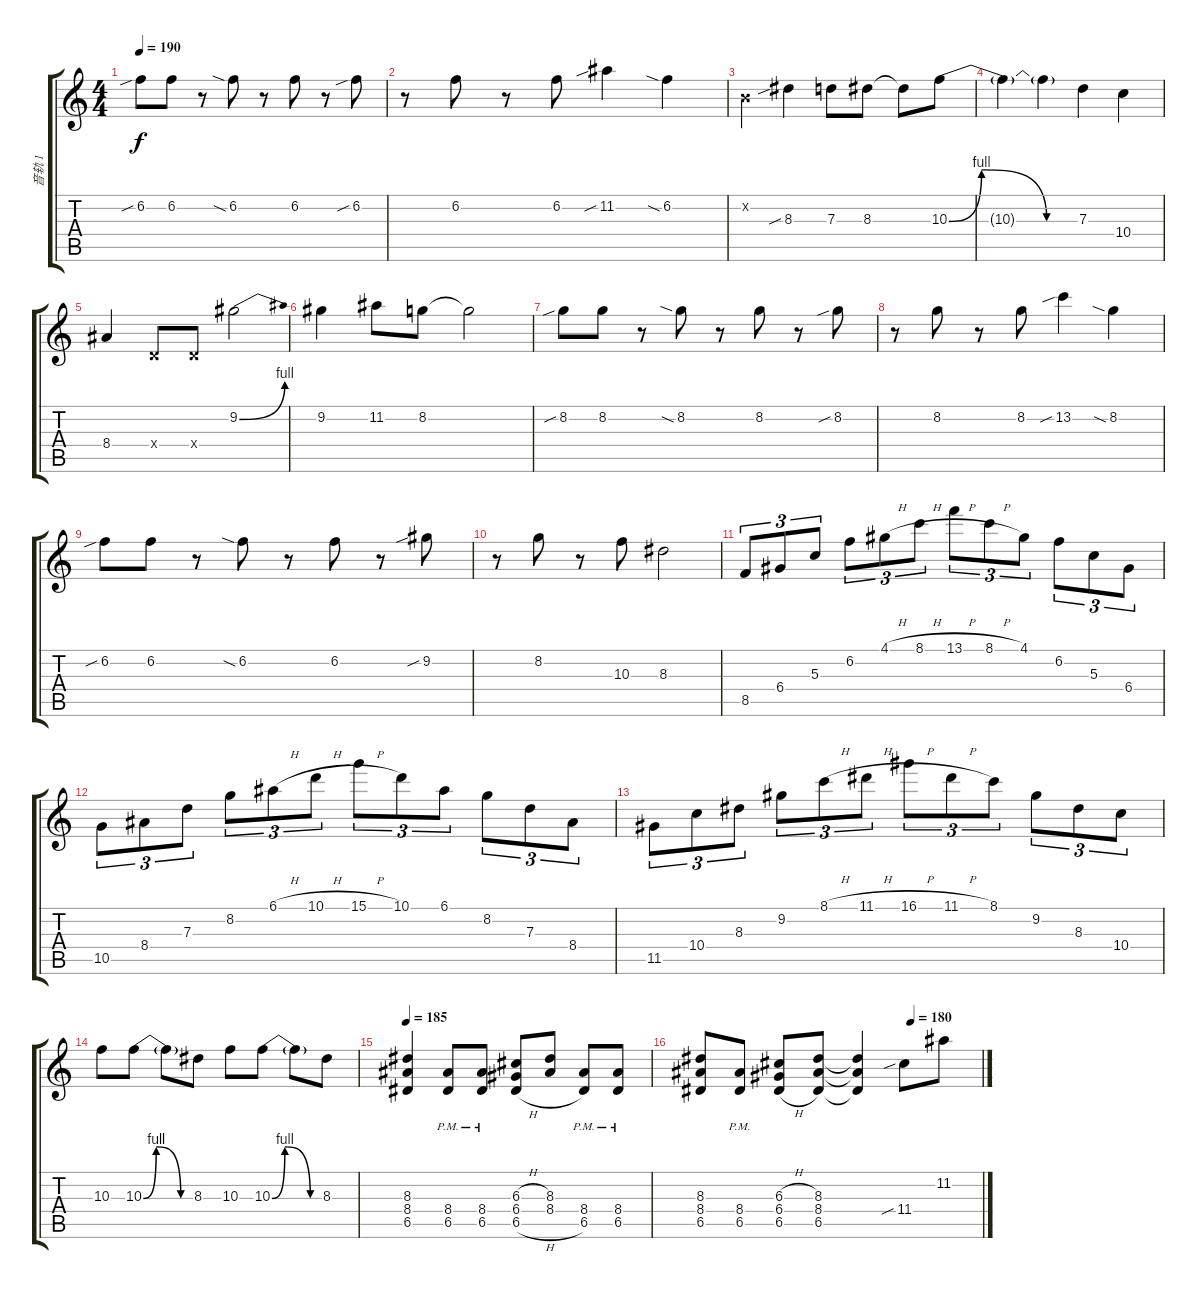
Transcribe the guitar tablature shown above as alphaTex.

\track ("音轨 1" "音轨 1") {instrument distortionguitar}
\staff {score tabs}
\tuning (E4 B3 G3 D3 A2 E2) {hide}
\ts (4 4)
\tempo 190
\clef g2
\ks c
6.2{sib}.8{dy f} 6.2.8 r.8 6.2{sia}.8 r.8 6.2.8 r.8 6.2{sib}.8 |
r.8 6.2.8 r.8 6.2.8 11.2{sib}.4 6.2{sia}.4 |
0.2{x}.4 8.3{sib}.4 7.3.8 8.3.8 8.3{t}.8 10.3{be (custom 0 0 15 4 45 0 60 0)}.8 |
10.3{t}.4 10.3{t}.4 7.3.4 10.4.4 |
8.4.4 0.4{x}.8 0.4{x}.8 9.2{be (bend 0 0 60 4)}.2 |
9.2.4 11.2.8 8.2.8 8.2{t}.2 |
8.2{sib}.8 8.2.8 r.8 8.2{sia}.8 r.8 8.2.8 r.8 8.2{sib}.8 |
r.8 8.2.8 r.8 8.2.8 13.2{sib}.4 8.2{sia}.4 |
6.2{sib}.8 6.2.8 r.8 6.2{sia}.8 r.8 6.2.8 r.8 9.2{sib}.8 |
r.8 8.2.8 r.8 10.3.8 8.3.2 |
8.5.8{tu (3 2)} 6.4.8{tu (3 2)} 5.3.8{tu (3 2)} 6.2.8{tu (3 2)} 4.1{h}.8{tu (3 2)} 8.1{h}.8{tu (3 2)} 13.1{h}.8{tu (3 2)} 8.1{h}.8{tu (3 2)} 4.1.8{tu (3 2)} 6.2.8{tu (3 2)} 5.3.8{tu (3 2)} 6.4.8{tu (3 2)} |
10.5.8{tu (3 2)} 8.4.8{tu (3 2)} 7.3.8{tu (3 2)} 8.2.8{tu (3 2)} 6.1{h}.8{tu (3 2)} 10.1{h}.8{tu (3 2)} 15.1{h}.8{tu (3 2)} 10.1.8{tu (3 2)} 6.1.8{tu (3 2)} 8.2.8{tu (3 2)} 7.3.8{tu (3 2)} 8.4.8{tu (3 2)} |
11.5.8{tu (3 2)} 10.4.8{tu (3 2)} 8.3.8{tu (3 2)} 9.2.8{tu (3 2)} 8.1{h}.8{tu (3 2)} 11.1{h}.8{tu (3 2)} 16.1{h}.8{tu (3 2)} 11.1{h}.8{tu (3 2)} 8.1.8{tu (3 2)} 9.2.8{tu (3 2)} 8.3.8{tu (3 2)} 10.4.8{tu (3 2)} |
10.3.8 10.3{be (custom 0 0 15 4 44 0 60 0)}.8 10.3{t}.8 8.3.8 10.3.8 10.3{be (custom 0 0 15 4 45 0 60 0)}.8 10.3{t}.8 8.3.8 |
\tempo 185
(8.3 8.4 6.5).4 (8.4{pm} 6.5).8 (8.4 6.5{pm}).8 (6.3{h} 6.4{h} 6.5{h}).8 (8.3 8.4).8 (8.4 6.5{pm}).8 (8.4{pm} 6.5).8 |
\tempo (180 0.75)
(8.3 8.4 6.5).8 (8.4{pm} 6.5).8 (6.3{h} 6.4 6.5{h}).8 (8.3 8.4 6.5).8 (8.3{t} 8.4{t} 6.5{t}).4 11.4{sib}.8 11.2.8
